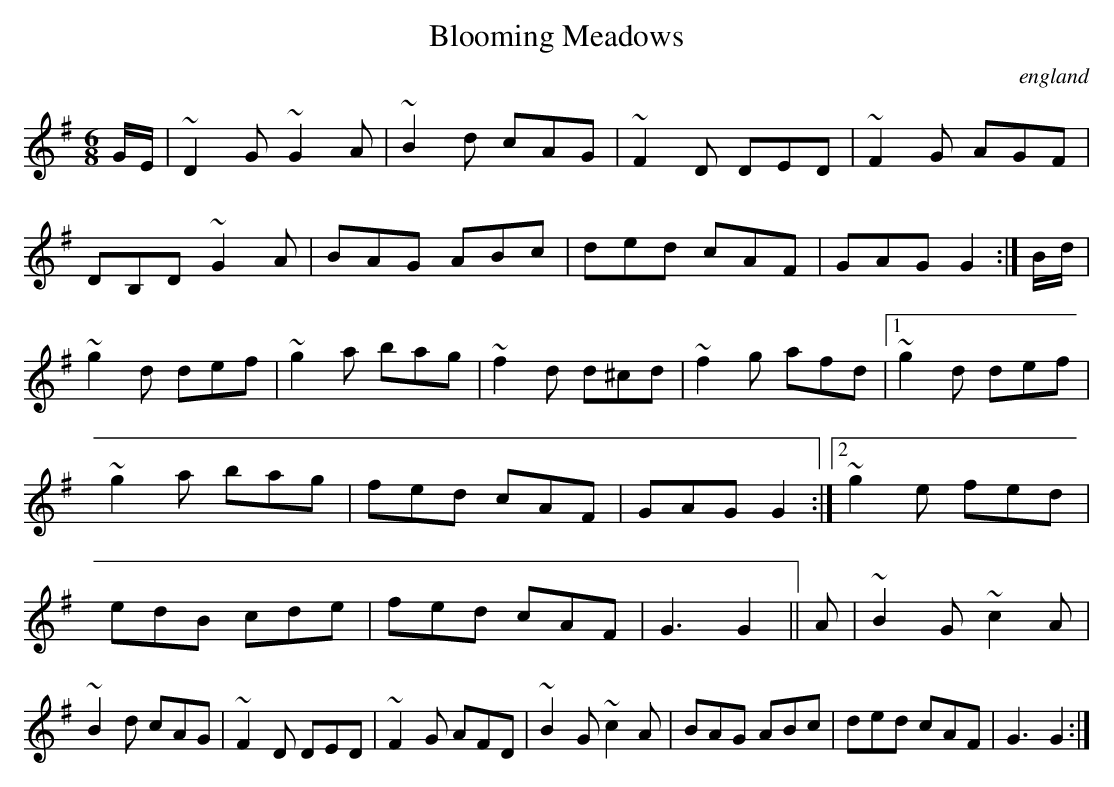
X:1
T:Blooming Meadows
O:england
E:10
M:6/8
K:G
G1/2E1/2|~D2G ~G2A|~B2d cAG|~F2D DED|~F2G AGF|\
DB,D ~G2A|BAG ABc|ded cAF|GAG G2:|\
B1/2d1/2|~g2d def|~g2a bag|~f2d d^cd|~f2g afd|1 ~g2d def|\
~g2a bag|fed cAF|GAG G2:|2 ~g2e fed|edB cde|fed cAF|G3 G2||\
A|~B2G~c2A|~B2d cAG|~F2D DED|~F2G AFD|\
~B2G ~c2A|BAG ABc|ded cAF|G3 G2:|
\vfill\eject
